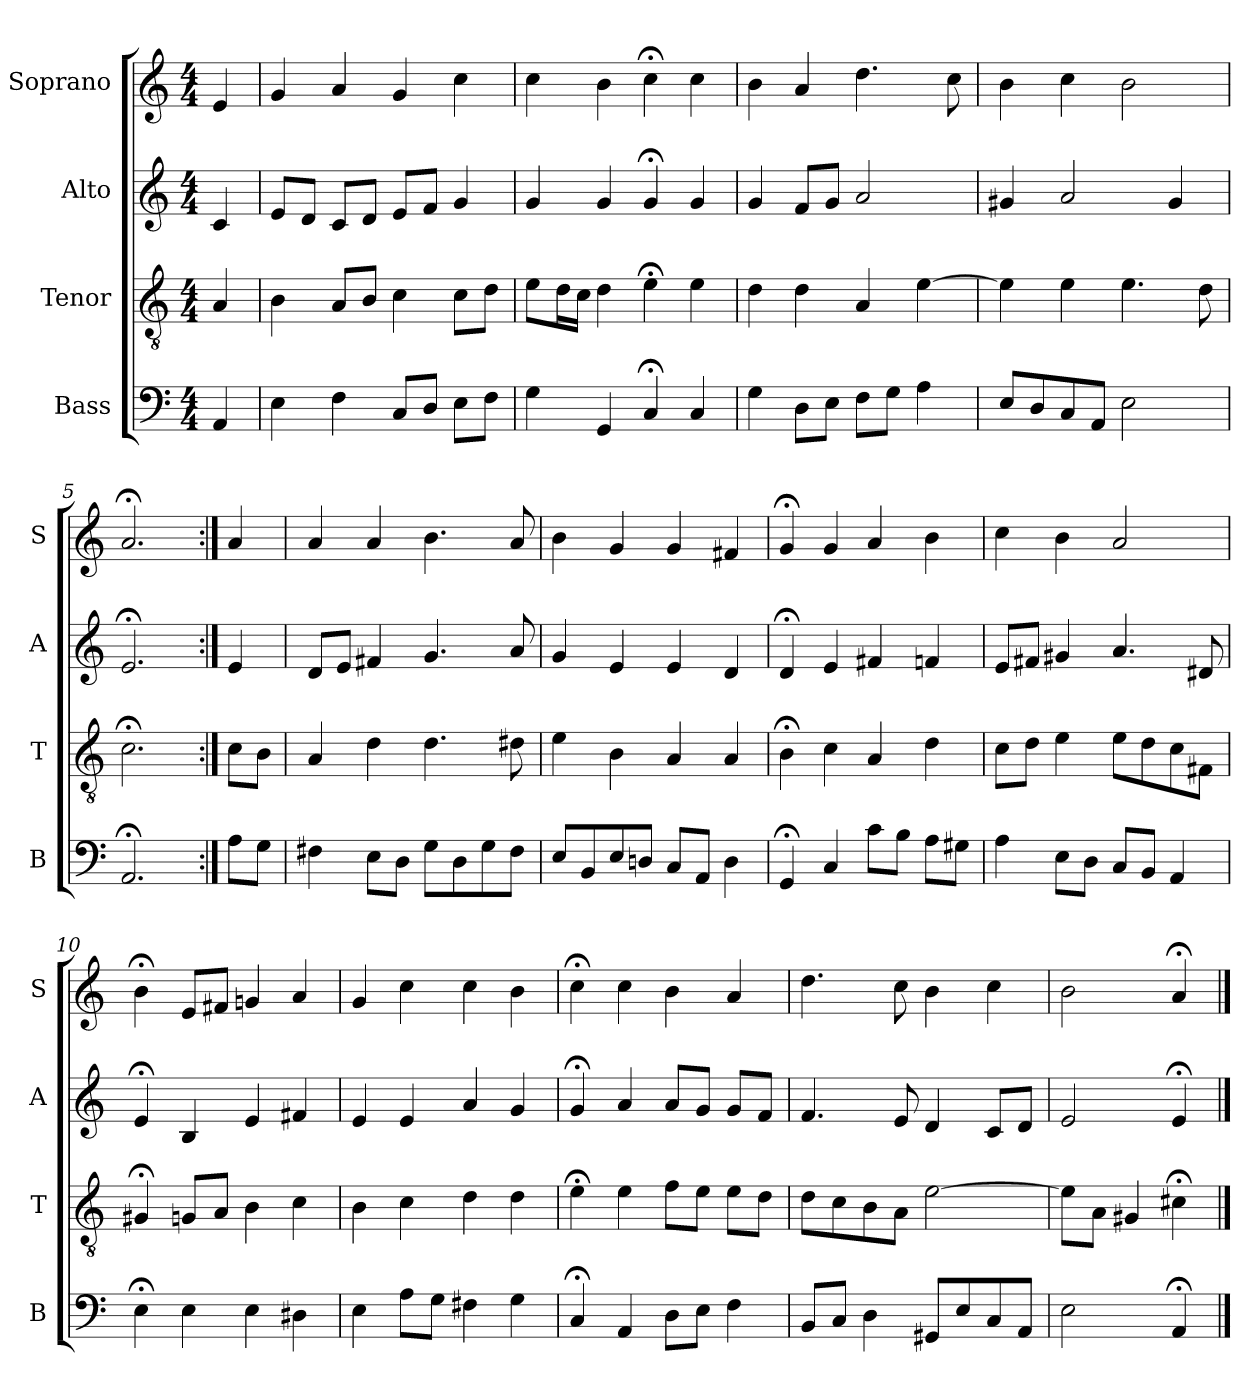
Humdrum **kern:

**kern	**kern	**kern	**kern
*part4	*part3	*part2	*part1
*staff4	*staff3	*staff2	*staff1
*I"Bass	*I"Tenor	*I"Alto	*I"Soprano
*I'B	*I'T	*I'A	*I'S
*clefF4	*clefGv2	*clefG2	*clefG2
*k[]	*k[]	*k[]	*k[]
*a:	*a:	*a:	*a:
*M4/4	*M4/4	*M4/4	*M4/4
*MM100	*MM100	*MM100	*MM100
=	=	=	=
4AA	4A	4c	4e
=1	=1	=1	=1
4E	4B	8eL	4g
.	.	8dJ	.
4F	8AL	8cL	4a
.	8BJ	8dJ	.
8CL	4c	8eL	4g
8DJ	.	8fJ	.
8EL	8cL	4g	4cc
8FJ	8dJ	.	.
=2	=2	=2	=2
4G	8eL	4g	4cc
.	16dL	.	.
.	16cJJ	.	.
4GG	4d	4g	4b
4C;<	4e;<	4g;<	4cc;<
4C	4e	4g	4cc
=3	=3	=3	=3
4G	4d	4g	4b
8DL	4d	8fL	4a
8EJ	.	8gJ	.
8FL	4A	2a	4.dd
8GJ	.	.	.
4A	[4e	.	.
.	.	.	8cc
=4	=4	=4	=4
8EL	4e]	4g#X	4b
8D	.	.	.
8C	4e	2a	4cc
8AAJ	.	.	.
2E	4.e	.	2b
.	.	4g#	.
.	8d	.	.
=5	=5	=5	=5
2.AA;<	2.c;<	2.e;<	2.a;<
=:|!	=:|!	=:|!	=:|!
8AL	8cL	4e	4a
8GJ	8BJ	.	.
=6	=6	=6	=6
4F#X	4A	8dL	4a
.	.	8eJ	.
8EL	4d	4f#X	4a
8DJ	.	.	.
8GL	4.d	4.g	4.b
8D	.	.	.
8G	.	.	.
8F#J	8d#X	8a	8a
=7	=7	=7	=7
8EL	4e	4g	4b
8BB	.	.	.
8E	4B	4e	4g
8DnJ	.	.	.
8CL	4A	4e	4g
8AAJ	.	.	.
4D	4A	4d	4f#X
=8	=8	=8	=8
4GG;<	4B;<	4d;<	4g;<
4C	4c	4e	4g
8cL	4A	4f#X	4a
8BJ	.	.	.
8AL	4d	4fn	4b
8G#XJ	.	.	.
=9	=9	=9	=9
4A	8cL	8eL	4cc
.	8dJ	8f#XJ	.
8EL	4e	4g#X	4b
8DJ	.	.	.
8CL	8eL	4.a	2a
8BBJ	8d	.	.
4AA	8c	.	.
.	8F#XJ	8d#X	.
=10	=10	=10	=10
4E;<	4G#X;<	4e;<	4b;<
4E	8GnL	4B	8eL
.	8AJ	.	8f#XJ
4E	4B	4e	4gn
4D#X	4c	4f#X	4a
=11	=11	=11	=11
4E	4B	4e	4g
8AL	4c	4e	4cc
8GJ	.	.	.
4F#X	4d	4a	4cc
4G	4d	4g	4b
=12	=12	=12	=12
4C;<	4e;<	4g;<	4cc;<
4AA	4e	4a	4cc
8DL	8fL	8aL	4b
8EJ	8eJ	8gJ	.
4F	8eL	8gL	4a
.	8dJ	8fJ	.
=13	=13	=13	=13
8BBL	8dL	4.f	4.dd
8CJ	8c	.	.
4D	8B	.	.
.	8AJ	8e	8cc
8GG#XL	[2e	4d	4b
8E	.	.	.
8C	.	8cL	4cc
8AAJ	.	8dJ	.
=14	=14	=14	=14
2E	8eL]	2e	2b
.	8AJ	.	.
.	4G#X	.	.
4AA;<	4c#X;<	4e;<	4a;<
==	==	==	==
*-	*-	*-	*-
